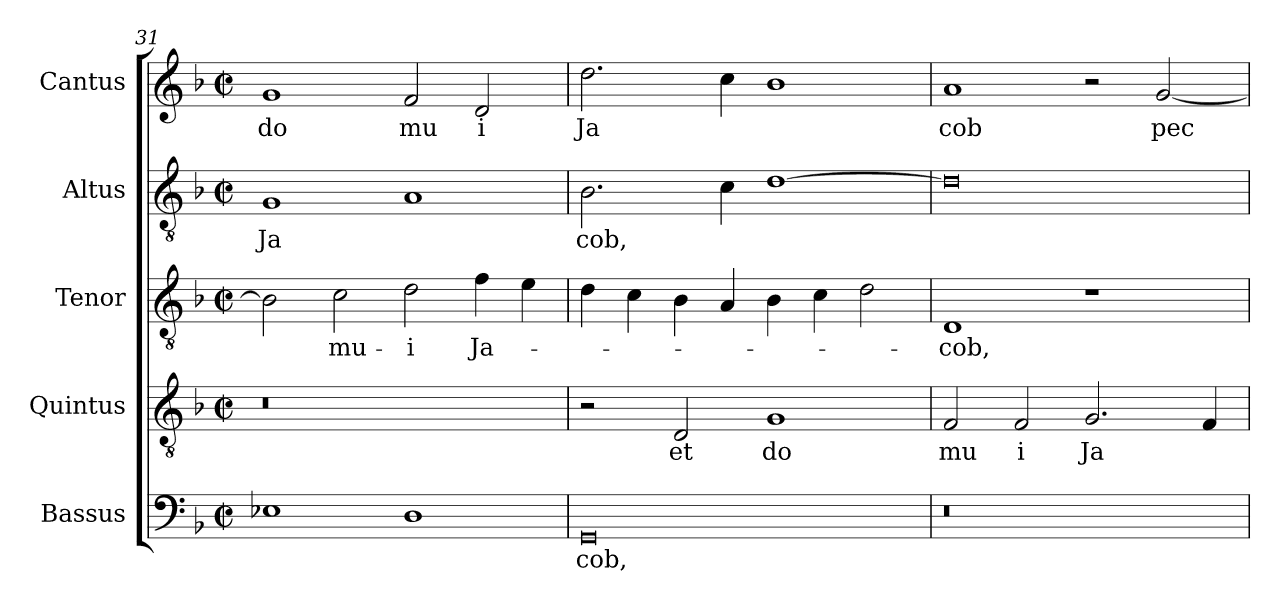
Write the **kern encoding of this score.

**kern	**text	**kern	**text	**kern	**text	**kern	**text	**kern	**text
*part5	*part5	*part4	*part4	*part3	*part3	*part2	*part2	*part1	*part1
*staff5	*staff5	*staff4	*staff4	*staff3	*staff3	*staff2	*staff2	*staff1	*staff1
*I"Bassus	*	*I"Quintus	*	*I"Tenor	*	*I"Altus	*	*I"Cantus	*
*clefF4	*	*clefGv2	*	*clefGv2	*	*clefGv2	*	*clefG2	*
*k[b-]	*	*k[b-]	*	*k[b-]	*	*k[b-]	*	*k[b-]	*
*F:	*	*F:	*	*F:	*	*F:	*	*F:	*
*M2/2	*	*M2/2	*	*M2/2	*	*M2/2	*	*M2/2	*
*met(c|)	*	*met(c|)	*	*met(c|)	*	*met(c|)	*	*met(c|)	*
=31	=31	=31	=31	=31	=31	=31	=31	=31	=31
!	!	!	!	!	!	!	!LO:LY:b:cj	!	!LO:LY:b:cj
1E-X	.	0r	.	2B-\]	.	1G	Ja	1g	do
!	!	!	!	!	!LO:LY:b:cj	!	!	!	!
.	.	.	.	2c\	-mu-	.	.	.	.
!	!	!	!	!	!LO:LY:b:cj	!	!	!	!LO:LY:b:cj
1D	.	.	.	2d\	-i	1A	.	2f/	mu
!	!	!	!	!	!LO:LY:b:cj	!	!	!	!LO:LY:b:cj
.	.	.	.	4f\	Ja-	.	.	2d/	i
.	.	.	.	4e\	.	.	.	.	.
=32	=32	=32	=32	=32	=32	=32	=32	=32	=32
!	!LO:LY:b:cj	!	!	!	!	!	!LO:LY:b	!	!LO:LY:b:cj
0GG	cob,	2r	.	4d\	.	2.B-\	cob,	2.dd\	Ja
.	.	.	.	4c\	.	.	.	.	.
!	!	!	!LO:LY:b:cj	!	!	!	!	!	!
.	.	2D/	et	4B-\	.	.	.	.	.
.	.	.	.	4A/	.	4c\	.	4cc\	.
!	!	!	!LO:LY:b:cj	!	!	!	!	!	!
.	.	1G	do	4B-\	.	[<1d	.	1b-	.
.	.	.	.	4c\	.	.	.	.	.
.	.	.	.	2d\	.	.	.	.	.
!!LO:LB:g=z
=33	=33	=33	=33	=33	=33	=33	=33	=33	=33
!	!	!	!LO:LY:b:cj	!	!LO:LY:b:cj	!	!	!	!LO:LY:b:cj
0r	.	2F/	mu	1D	-cob,	0d]	.	1a	cob
!	!	!	!LO:LY:b:cj	!	!	!	!	!	!
.	.	2F/	i	.	.	.	.	.	.
!	!	!	!LO:LY:b:cj	!	!	!	!	!	!
.	.	2.G/	Ja	1r	.	.	.	2r	.
!	!	!	!	!	!	!	!	!	!LO:LY:b
.	.	.	.	.	.	.	.	[<2g/	pec-
.	.	4F/	.	.	.	.	.	.	.
=	=	=	=	=	=	=	=	=	=
*-	*-	*-	*-	*-	*-	*-	*-	*-	*-
